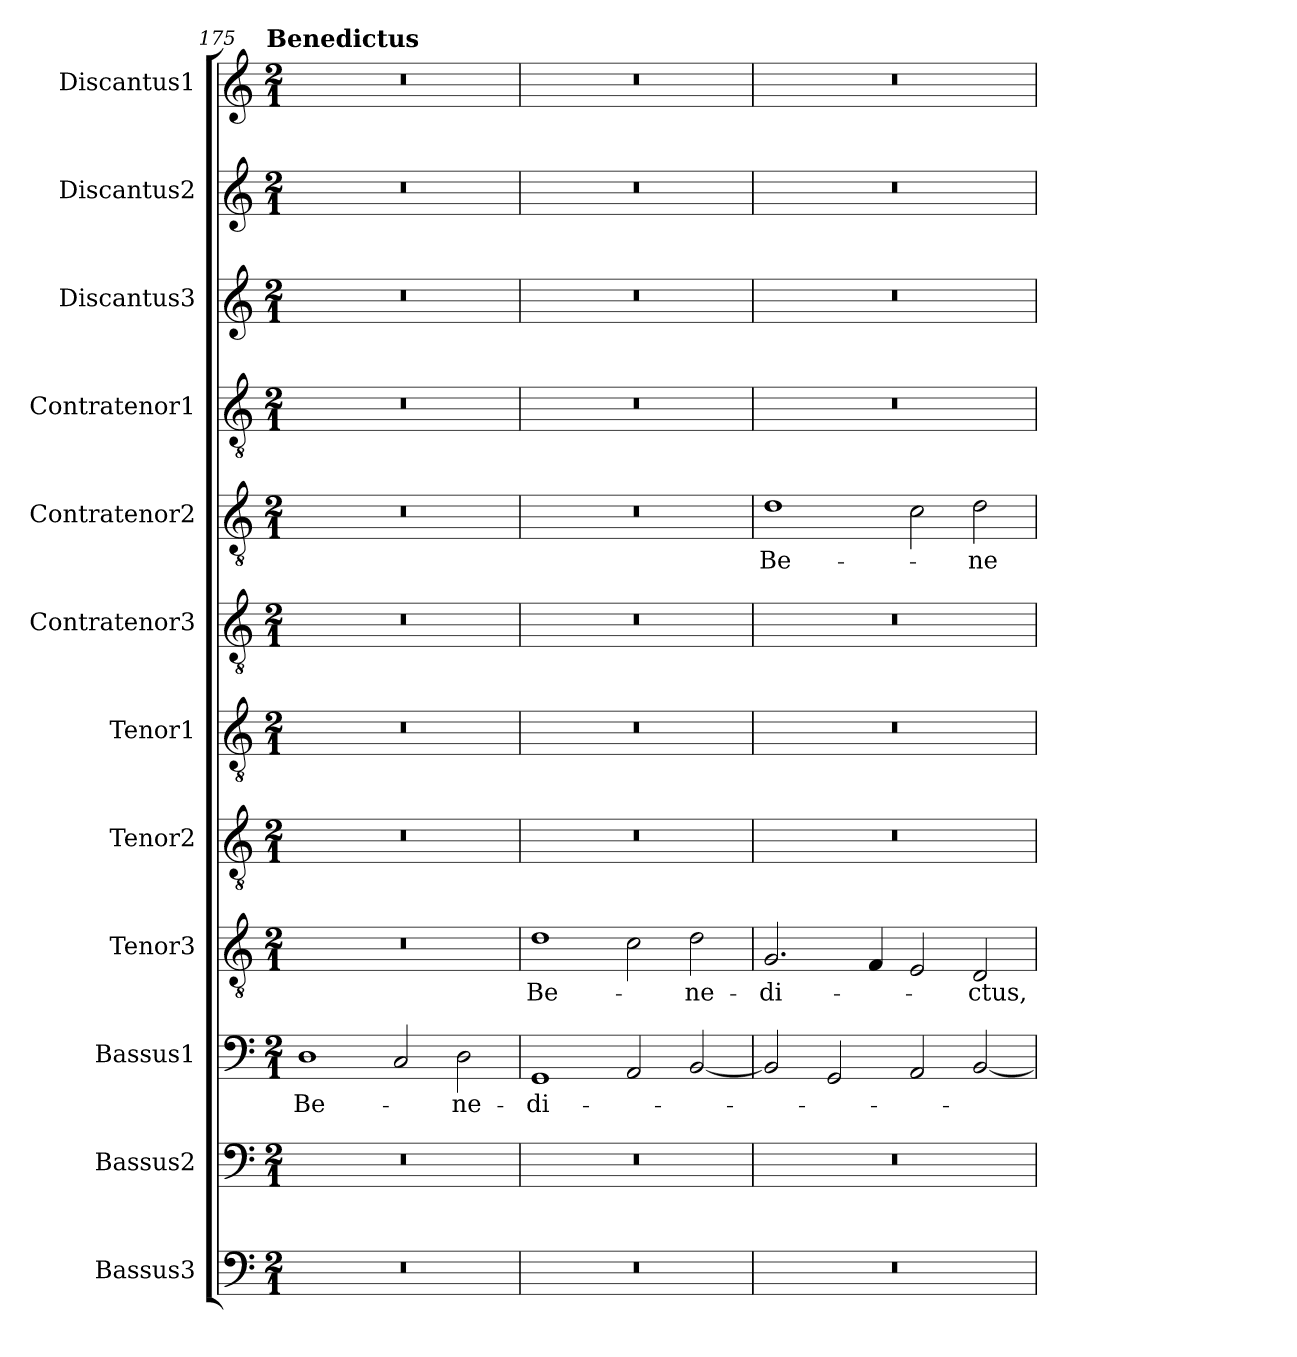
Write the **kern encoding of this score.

**kern	**kern	**kern	**text	**kern	**text	**kern	**kern	**kern	**kern	**text	**kern	**kern	**kern	**kern
*part12	*part11	*part10	*part10	*part9	*part9	*part8	*part7	*part6	*part5	*part5	*part4	*part3	*part2	*part1
*staff12	*staff11	*staff10	*staff10	*staff9	*staff9	*staff8	*staff7	*staff6	*staff5	*staff5	*staff4	*staff3	*staff2	*staff1
*I"Bassus3	*I"Bassus2	*I"Bassus1	*	*I"Tenor3	*	*I"Tenor2	*I"Tenor1	*I"Contratenor3	*I"Contratenor2	*	*I"Contratenor1	*I"Discantus3	*I"Discantus2	*I"Discantus1
*I'B3	*I'B2	*I'B1	*	*I'T3	*	*I'T2	*I'T1	*I'Ct3	*I'Ct2	*	*I'Ct1	*I'D3	*I'D2	*I'D1
!!LO:LB:g=z
*clefF4	*clefF4	*clefF4	*	*clefGv2	*	*clefGv2	*clefGv2	*clefGv2	*clefGv2	*	*clefGv2	*clefG2	*clefG2	*clefG2
*k[]	*k[]	*k[]	*	*k[]	*	*k[]	*k[]	*k[]	*k[]	*	*k[]	*k[]	*k[]	*k[]
!!LO:TX:omd:t=Benedictus
*M2/1	*M2/1	*M2/1	*	*M2/1	*	*M2/1	*M2/1	*M2/1	*M2/1	*	*M2/1	*M2/1	*M2/1	*M2/1
=175	=175	=175	=175	=175	=175	=175	=175	=175	=175	=175	=175	=175	=175	=175
0r	0r	1D\	Be-	0r	.	0r	0r	0r	0r	.	0r	0r	0r	0r
.	.	2C/	.	.	.	.	.	.	.	.	.	.	.	.
.	.	2D\	-ne-	.	.	.	.	.	.	.	.	.	.	.
=176	=176	=176	=176	=176	=176	=176	=176	=176	=176	=176	=176	=176	=176	=176
0r	0r	1GG/	-di-	1d\	Be-	0r	0r	0r	0r	.	0r	0r	0r	0r
.	.	2AA/	.	2c\	.	.	.	.	.	.	.	.	.	.
.	.	[2BB/	.	2d\	-ne-	.	.	.	.	.	.	.	.	.
=177	=177	=177	=177	=177	=177	=177	=177	=177	=177	=177	=177	=177	=177	=177
0r	0r	2BB/]	.	2.G/	-di-	0r	0r	0r	1d\	Be-	0r	0r	0r	0r
.	.	2GG/	.	.	.	.	.	.	.	.	.	.	.	.
.	.	.	.	4F/	.	.	.	.	.	.	.	.	.	.
.	.	2AA/	.	2E/	.	.	.	.	2c\	.	.	.	.	.
.	.	[2BB/	.	2D/	-ctus,	.	.	.	2d\	-ne-	.	.	.	.
=	=	=	=	=	=	=	=	=	=	=	=	=	=	=
*-	*-	*-	*-	*-	*-	*-	*-	*-	*-	*-	*-	*-	*-	*-
